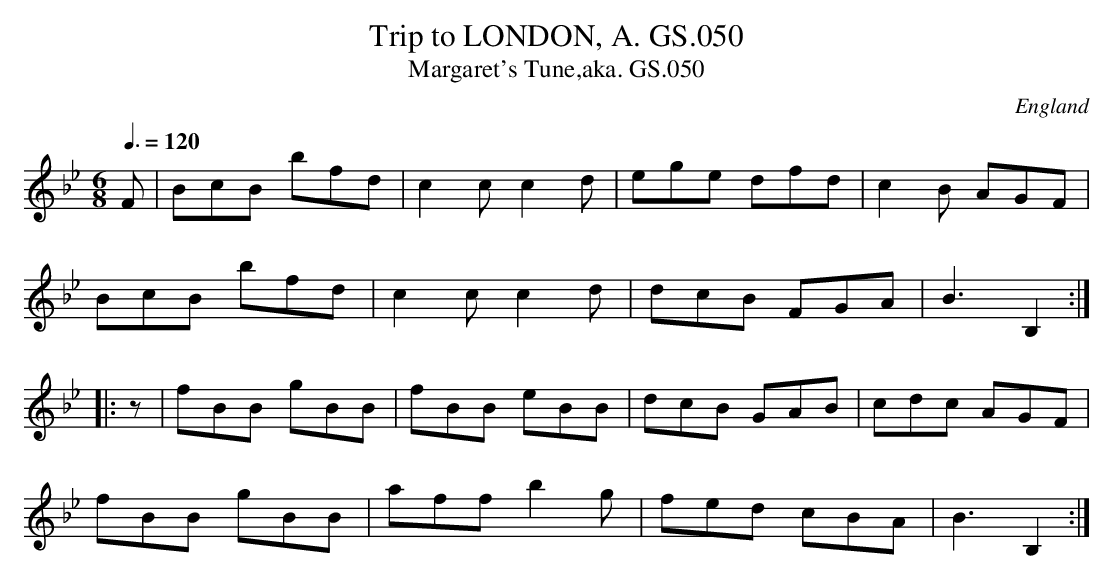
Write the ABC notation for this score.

X:1
T:Trip to LONDON, A. GS.050
T:Margaret's Tune,aka. GS.050
L:1/8
M:6/8
O:England
Q:3/8=120
K:Bb major
F | BcB bfd | c2c c2 d | ege dfd | c2 B AGF |!
BcB bfd | c2c c2 d | dcB FGA | B3 B,2:|!
|:z|fBB gBB | fBB eBB | dcB GAB | cdc AGF |!
fBB gBB | aff b2g | fed cBA | B3 B,2:|
